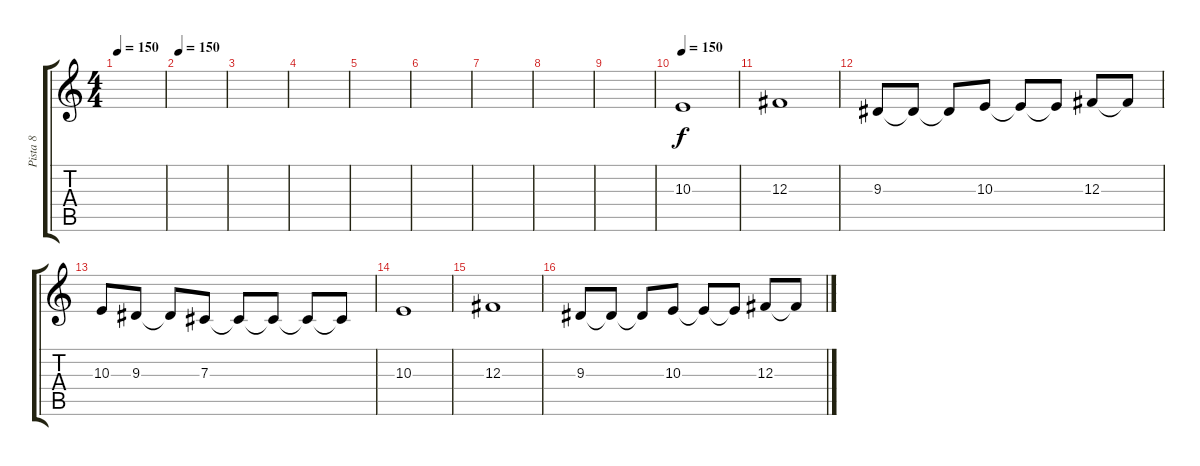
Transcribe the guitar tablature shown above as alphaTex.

\track ("Pista 8" "Pista 8") {instrument stringensemble1}
\staff {score tabs}
\tuning (Eb4 Bb3 Gb3 Db3 Ab2 Eb2) {hide}
\ts (4 4)
\tempo 150
\clef g2
\ks c
|
\tempo 150
|
|
|
|
|
|
|
|
\tempo 150
10.3.1 |
12.3.1 |
9.3.8 9.3{t}.8 9.3{t}.8 10.3.8 10.3{t}.8 10.3{t}.8 12.3.8 12.3{t}.8 |
10.3.8 9.3.8 9.3{t}.8 7.3.8 7.3{t}.8 7.3{t}.8 7.3{t}.8 7.3{t}.8 |
10.3.1 |
12.3.1 |
9.3.8 9.3{t}.8 9.3{t}.8 10.3.8 10.3{t}.8 10.3{t}.8 12.3.8 12.3{t}.8
